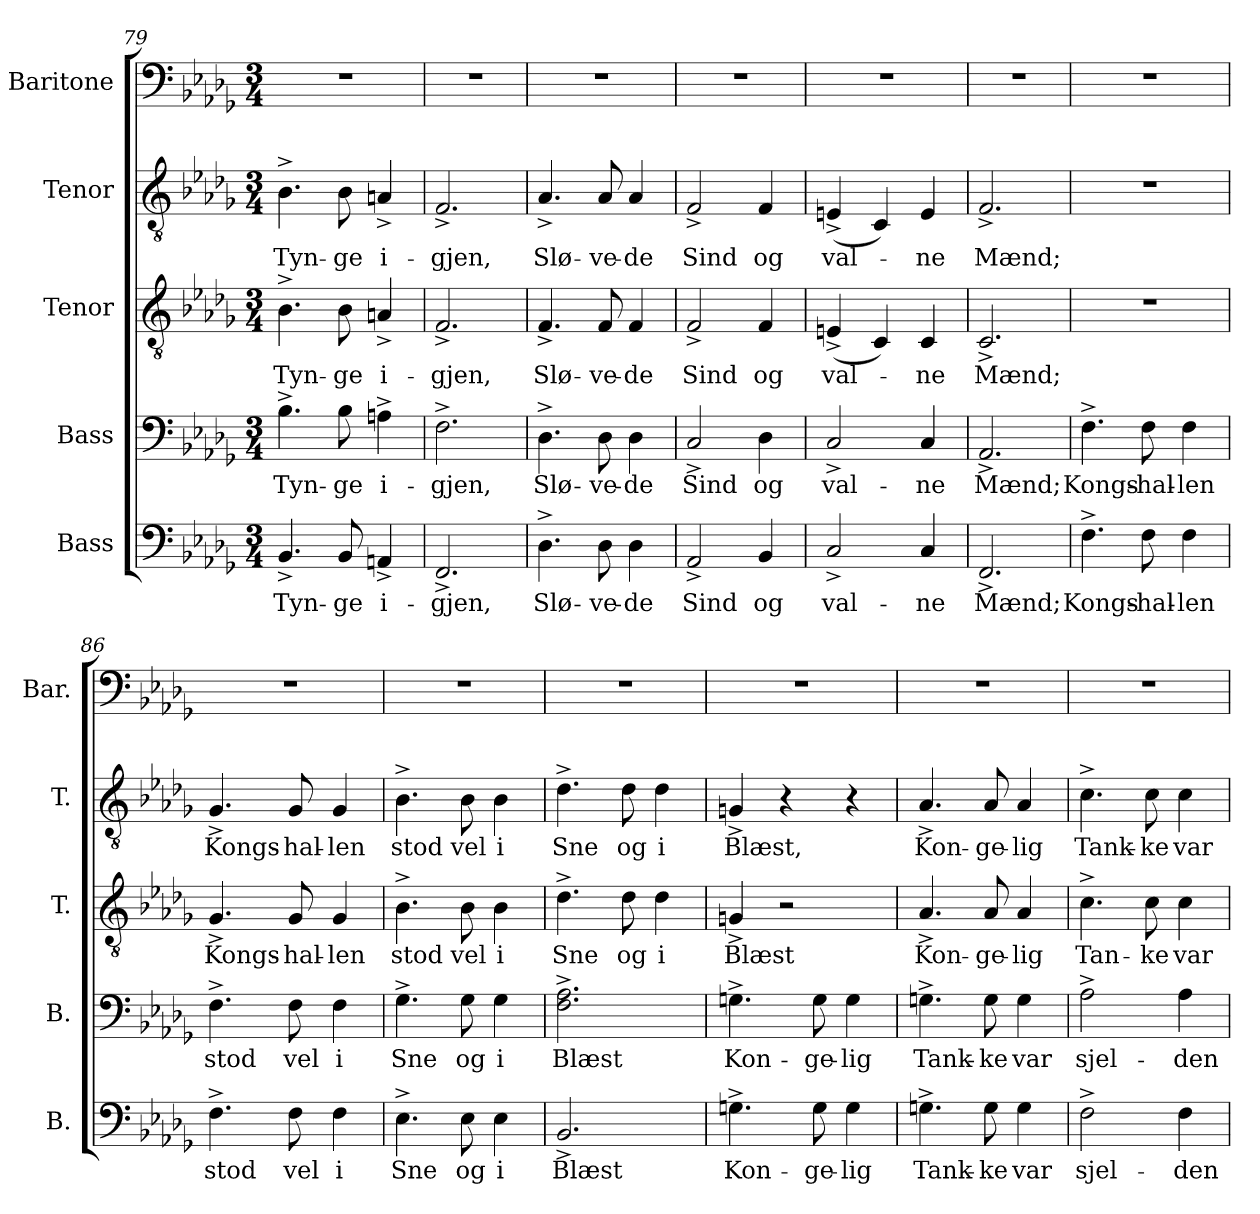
**kern	**text	**kern	**text	**kern	**text	**kern	**text	**kern
*part5	*part5	*part4	*part4	*part3	*part3	*part2	*part2	*part1
*staff5	*staff5	*staff4	*staff4	*staff3	*staff3	*staff2	*staff2	*staff1
*I"Bass	*	*I"Bass	*	*I"Tenor	*	*I"Tenor	*	*I"Baritone
*I'B.	*	*I'B.	*	*I'T.	*	*I'T.	*	*I'Bar.
*clefF4	*	*clefF4	*	*clefGv2	*	*clefGv2	*	*clefF4
*k[b-e-a-d-g-]	*	*k[b-e-a-d-g-]	*	*k[b-e-a-d-g-]	*	*k[b-e-a-d-g-]	*	*k[b-e-a-d-g-]
*M3/4	*	*M3/4	*	*M3/4	*	*M3/4	*	*M3/4
=79	=79	=79	=79	=79	=79	=79	=79	=79
!	!LO:LY:b	!	!LO:LY:b	!	!LO:LY:b	!	!LO:LY:b	!
4.BB-^/	Tyn-	4.B-^\	Tyn-	4.B-^\	Tyn-	4.B-^\	Tyn-	2.r
!	!LO:LY:b	!	!LO:LY:b	!	!LO:LY:b	!	!LO:LY:b	!
8BB-/	-ge	8B-\	-ge	8B-\	-ge	8B-\	-ge	.
!	!LO:LY:b	!	!LO:LY:b	!	!LO:LY:b	!	!LO:LY:b	!
4AAn^/	i-	4An^\	i-	4An^/	i-	4An^/	i-	.
=80	=80	=80	=80	=80	=80	=80	=80	=80
!	!LO:LY:b	!	!LO:LY:b	!	!LO:LY:b	!	!LO:LY:b	!
2.FF^/	-gjen,	2.F^\	-gjen,	2.F^/	-gjen,	2.F^/	-gjen,	2.r
=81	=81	=81	=81	=81	=81	=81	=81	=81
!	!LO:LY:b	!	!LO:LY:b	!	!LO:LY:b	!	!LO:LY:b	!
4.D-^\	Slø-	4.D-^\	Slø-	4.F^/	Slø-	4.A-^/	Slø-	2.r
!	!LO:LY:b	!	!LO:LY:b	!	!LO:LY:b	!	!LO:LY:b	!
8D-\	-ve-	8D-\	-ve-	8F/	-ve-	8A-/	-ve-	.
!	!LO:LY:b	!	!LO:LY:b	!	!LO:LY:b	!	!LO:LY:b	!
4D-\	-de	4D-\	-de	4F/	-de	4A-/	-de	.
=82	=82	=82	=82	=82	=82	=82	=82	=82
!	!LO:LY:b	!	!LO:LY:b	!	!LO:LY:b	!	!LO:LY:b	!
2AA-^/	Sind	2C^/	Sind	2F^/	Sind	2F^/	Sind	2.r
!	!LO:LY:b	!	!LO:LY:b	!	!LO:LY:b	!	!LO:LY:b	!
4BB-/	og	4D-\	og	4F/	og	4F/	og	.
=83	=83	=83	=83	=83	=83	=83	=83	=83
!	!LO:LY:b	!	!LO:LY:b	!	!LO:LY:b	!	!LO:LY:b	!
2C^/	val-	2C^/	val-	(<4En^/	val-	(<4En^/	val-	2.r
.	.	.	.	4C/)	.	4C/)	.	.
!	!LO:LY:b	!	!LO:LY:b	!	!LO:LY:b	!	!LO:LY:b	!
4C/	-ne	4C/	-ne	4C/	-ne	4E/	-ne	.
=84	=84	=84	=84	=84	=84	=84	=84	=84
!	!LO:LY:b	!	!LO:LY:b	!	!LO:LY:b	!	!LO:LY:b	!
2.FF^/	Mænd;	2.AA-^/	Mænd;	2.C^/	Mænd;	2.F^/	Mænd;	2.r
!!LO:LB:g=z
=85	=85	=85	=85	=85	=85	=85	=85	=85
!	!LO:LY:b	!	!LO:LY:b	!	!	!	!	!
4.F^\	Kongs-	4.F^\	Kongs-	2.r	.	2.r	.	2.r
!	!LO:LY:b	!	!LO:LY:b	!	!	!	!	!
8F\	-hal-	8F\	-hal-	.	.	.	.	.
!	!LO:LY:b	!	!LO:LY:b	!	!	!	!	!
4F\	-len	4F\	-len	.	.	.	.	.
=86	=86	=86	=86	=86	=86	=86	=86	=86
!	!LO:LY:b	!	!LO:LY:b	!	!LO:LY:b	!	!LO:LY:b	!
4.F^\	stod	4.F^\	stod	4.G-^/	Kongs-	4.G-^/	Kongs-	2.r
!	!LO:LY:b	!	!LO:LY:b	!	!LO:LY:b	!	!LO:LY:b	!
8F\	vel	8F\	vel	8G-/	-hal-	8G-/	-hal-	.
!	!LO:LY:b	!	!LO:LY:b	!	!LO:LY:b	!	!LO:LY:b	!
4F\	i	4F\	i	4G-/	-len	4G-/	-len	.
=87	=87	=87	=87	=87	=87	=87	=87	=87
!	!LO:LY:b	!	!LO:LY:b	!	!LO:LY:b	!	!LO:LY:b	!
4.E-^\	Sne	4.G-^\	Sne	4.B-^\	stod	4.B-^\	stod	2.r
!	!LO:LY:b	!	!LO:LY:b	!	!LO:LY:b	!	!LO:LY:b	!
8E-\	og	8G-\	og	8B-\	vel	8B-\	vel	.
!	!LO:LY:b	!	!LO:LY:b	!	!LO:LY:b	!	!LO:LY:b	!
4E-\	i	4G-\	i	4B-\	i	4B-\	i	.
=88	=88	=88	=88	=88	=88	=88	=88	=88
!	!LO:LY:b	!	!LO:LY:b	!	!LO:LY:b	!	!LO:LY:b	!
2.BB-^/	Blæst	2.F\^ 2.A-\^	Blæst	4.d-^\	Sne	4.d-^\	Sne	2.r
!	!	!	!	!	!LO:LY:b	!	!LO:LY:b	!
.	.	.	.	8d-\	og	8d-\	og	.
!	!	!	!	!	!LO:LY:b	!	!LO:LY:b	!
.	.	.	.	4d-\	i	4d-\	i	.
=89	=89	=89	=89	=89	=89	=89	=89	=89
!	!LO:LY:b	!	!LO:LY:b	!	!LO:LY:b	!	!LO:LY:b	!
4.Gn^\	Kon-	4.Gn^\	Kon-	4Gn^/	Blæst	4Gn^/	Blæst,	2.r
.	.	.	.	2r	.	4r	.	.
!	!LO:LY:b	!	!LO:LY:b	!	!	!	!	!
8G\	-ge-	8G\	-ge-	.	.	.	.	.
!	!LO:LY:b	!	!LO:LY:b	!	!	!	!	!
4G\	-lig	4G\	-lig	.	.	4r	.	.
=90	=90	=90	=90	=90	=90	=90	=90	=90
!	!LO:LY:b	!	!LO:LY:b	!	!LO:LY:b	!	!LO:LY:b	!
4.Gn^\	Tank-	4.Gn^\	Tank-	4.A-^/	Kon-	4.A-^/	Kon-	2.r
!	!LO:LY:b	!	!LO:LY:b	!	!LO:LY:b	!	!LO:LY:b	!
8G\	-ke	8G\	-ke	8A-/	-ge-	8A-/	-ge-	.
!	!LO:LY:b	!	!LO:LY:b	!	!LO:LY:b	!	!LO:LY:b	!
4G\	var	4G\	var	4A-/	-lig	4A-/	-lig	.
!!LO:LB:g=z
=91	=91	=91	=91	=91	=91	=91	=91	=91
!	!LO:LY:b	!	!LO:LY:b	!	!LO:LY:b	!	!LO:LY:b	!
2F^\	sjel-	2A-^\	sjel-	4.c^\	Tan-	4.c^\	Tank-	2.r
!	!	!	!	!	!LO:LY:b	!	!LO:LY:b	!
.	.	.	.	8c\	-ke	8c\	-ke	.
!	!LO:LY:b	!	!LO:LY:b	!	!LO:LY:b	!	!LO:LY:b	!
4F\	-den	4A-\	-den	4c\	var	4c\	var	.
=	=	=	=	=	=	=	=	=
*-	*-	*-	*-	*-	*-	*-	*-	*-
